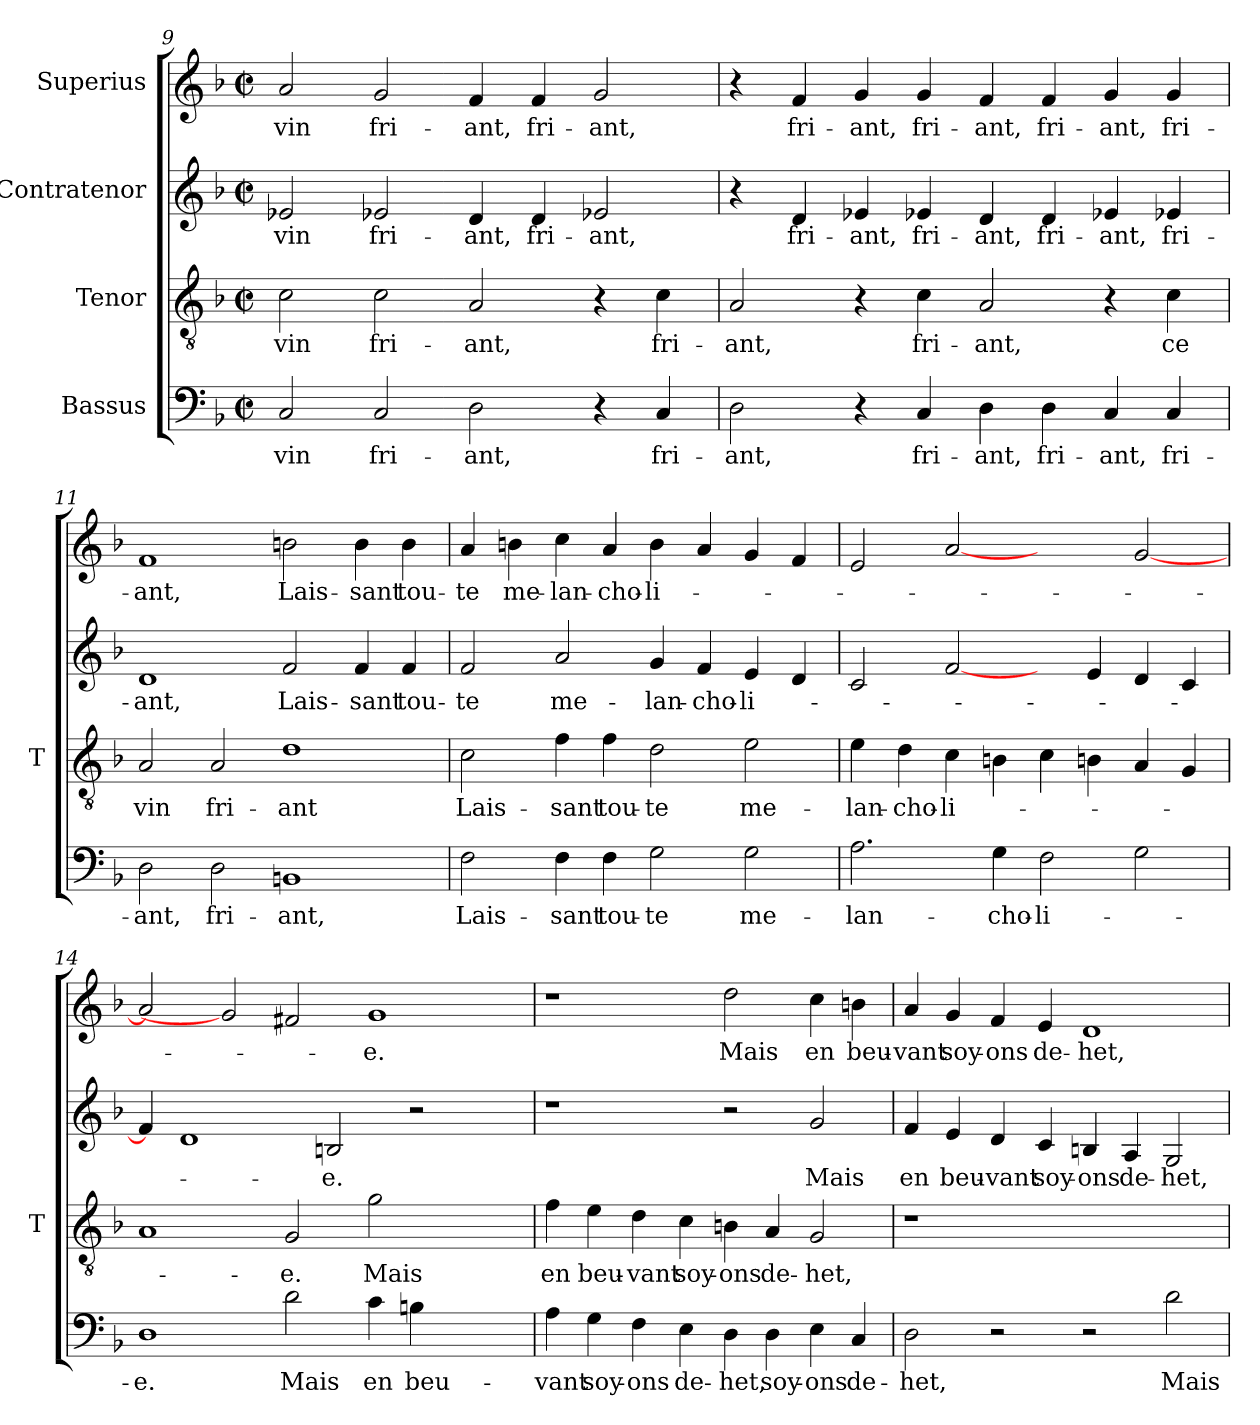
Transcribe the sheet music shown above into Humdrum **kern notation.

**kern	**text	**kern	**text	**kern	**text	**kern	**text
*part4	*part4	*part3	*part3	*part2	*part2	*part1	*part1
*staff4	*staff4	*staff3	*staff3	*staff2	*staff2	*staff1	*staff1
*I"Bassus	*	*I"Tenor	*	*I"Contratenor	*	*I"Superius	*
*	*	*I'T	*	*	*	*	*
*clefF4	*	*clefGv2	*	*clefG2	*	*clefG2	*
*k[b-]	*	*k[b-]	*	*k[b-]	*	*k[b-]	*
*F:	*	*F:	*	*F:	*	*F:	*
*M2/2	*	*M2/2	*	*M2/2	*	*M2/2	*
*met(c|)	*	*met(c|)	*	*met(c|)	*	*met(c|)	*
=9	=9	=9	=9	=9	=9	=9	=9
2C	-vin	2c	-vin	2e-X	-vin	2a	-vin
2C	fri-	2c	fri-	2e-X	fri-	2g	fri-
2D	-ant,	2A	-ant,	4d	-ant,	4f	-ant,
.	.	.	.	4d	fri-	4f	fri-
4r	.	4r	.	2e-X	-ant,	2g	-ant,
4C	fri-	4c	fri-	.	.	.	.
!!LO:PB:g=z
=10	=10	=10	=10	=10	=10	=10	=10
2D	-ant,	2A	-ant,	4r	.	4r	.
.	.	.	.	4d	fri-	4f	fri-
4r	.	4r	.	4e-X	-ant,	4g	-ant,
4C	fri-	4c	fri-	4e-X	fri-	4g	fri-
4D	-ant,	2A	-ant,	4d	-ant,	4f	-ant,
4D	fri-	.	.	4d	fri-	4f	fri-
4C	-ant,	4r	.	4e-X	-ant,	4g	-ant,
4C	fri-	4c	-ce	4e-X	fri-	4g	fri-
=11	=11	=11	=11	=11	=11	=11	=11
2D	-ant,	2A	-vin	1d	-ant,	1f	-ant,
2D	fri-	2A	fri-	.	.	.	.
1BBn	-ant,	1d	-ant	2f	Lais-	2b	Lais-
.	.	.	.	4f	-sant	4b	-sant
.	.	.	.	4f	tou-	4b	tou-
=12	=12	=12	=12	=12	=12	=12	=12
2F	Lais-	2c	Lais-	2f	-te	4a	-te
.	.	.	.	.	.	4b	me-
4F	-sant	4f	-sant	2a	me-	4cc	lan-
4F	tou-	4f	tou-	.	.	4a	cho-
2G	-te	2d	-te	4g	lan-	4b	li-
.	.	.	.	4f	cho-	4a	.
2G	me-	2e	me-	4e	li-	4g	.
.	.	.	.	4d	.	4f	.
=13	=13	=13	=13	=13	=13	=13	=13
2.A	lan-	4e	lan-	2c	.	2e	.
.	.	4d	cho-	.	.	.	.
.	.	4c	li-	[2f	.	[2a	.
4G	cho-	4Bn	.	.	.	.	.
2F	li-	4c	.	4ryy	.	2ryy	.
.	.	4Bn	.	4e	.	.	.
2G	.	4A	.	4d	.	[2g	.
.	.	4G	.	4c	.	.	.
!!LO:LB:g=z
=14	=14	=14	=14	=14	=14	=14	=14
1D	-e.	1A	.	4f]	.	2a]	.
.	.	.	.	1d	.	.	.
.	.	.	.	.	.	2g]	.
2d	-Mais	2G	-e.	.	.	2f#X	.
.	.	.	.	2B	-e.	.	.
4c	-en	2g	-Mais	.	.	1g	-e.
4Bn	beu-	.	.	2r	.	.	.
2ryy	.	2ryy	.	.	.	.	.
.	.	.	.	4ryy	.	.	.
=15	=15	=15	=15	=15	=15	=15	=15
4A	-vant	4f	-en	1r	.	1r	.
4G	soy-	4e	beu-	.	.	.	.
4F	-ons	4d	-vant	.	.	.	.
4E	de-	4c	soy-	.	.	.	.
4D	-het,	4Bn	-ons	2r	.	2dd	-Mais
4D	soy-	4A	de-	.	.	.	.
4E	-ons	2G	-het,	2g	-Mais	4cc	-en
4C	de-	.	.	.	.	4b	beu-
=16	=16	=16	=16	=16	=16	=16	=16
2D	-het,	1r	.	4f	-en	4a	-vant
.	.	.	.	4e	beu-	4g	soy-
2r	.	.	.	4d	-vant	4f	-ons
.	.	.	.	4c	soy-	4e	de-
2r	.	1ryy	.	4B	-ons	1d	-het,
.	.	.	.	4A	de-	.	.
2d	-Mais	.	.	2G	-het,	.	.
=	=	=	=	=	=	=	=
*-	*-	*-	*-	*-	*-	*-	*-
